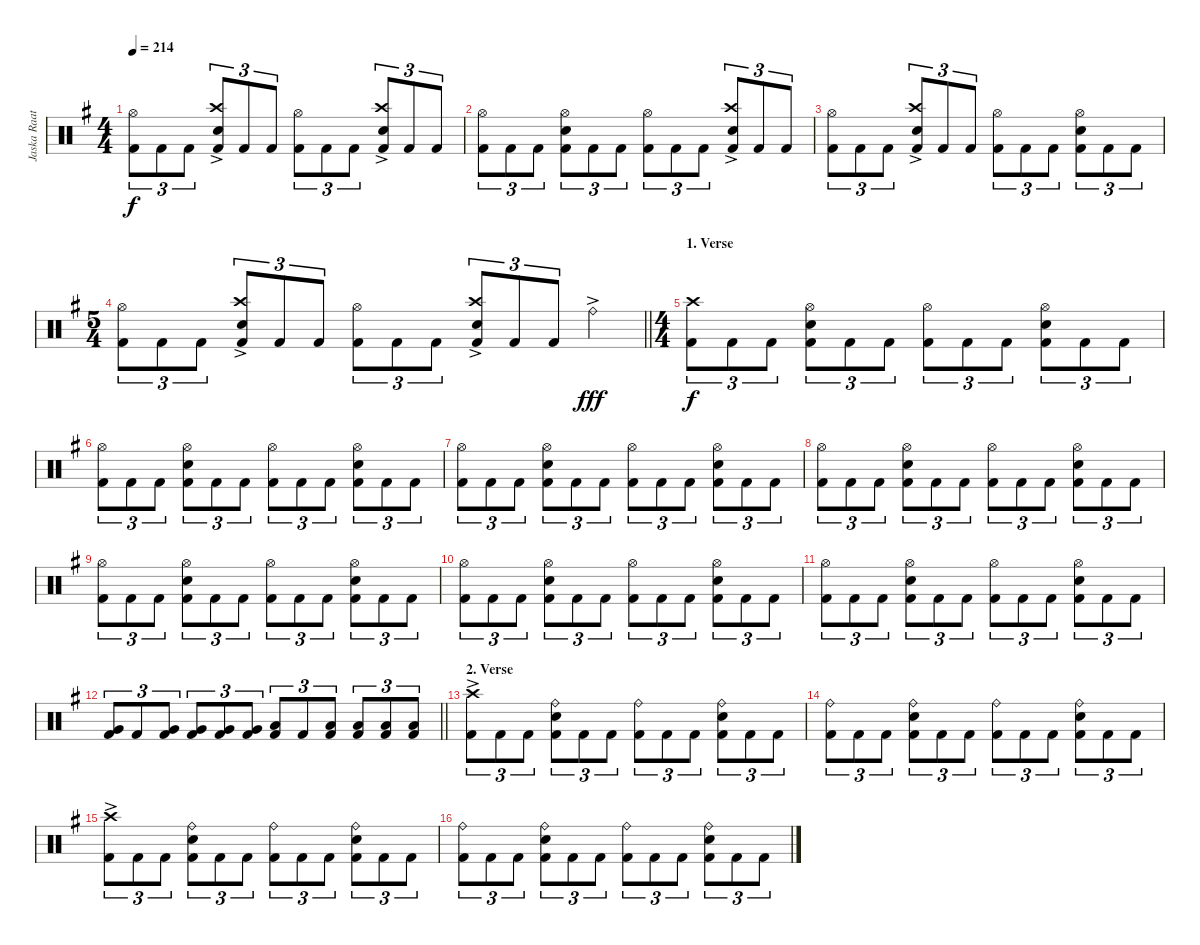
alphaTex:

\track ("Jaska Raatikainen" "Jaska Raat") {instrument percussion}
\staff {score}
\articulation defaults
\ts (4 4)
\tempo 214
\clef neutral
\ks g
("Hi-Hat (open)" "Kick (hit) 2").8{tu (3 2) dy f} "Kick (hit) 2".8{tu (3 2)} "Kick (hit) 2".8{tu (3 2)} ("Crash high (hit)"{ac} "Snare (hit) 2" "Kick (hit) 2").8{tu (3 2)} "Kick (hit) 2".8{tu (3 2)} "Kick (hit) 2".8{tu (3 2)} ("Hi-Hat (open)" "Kick (hit) 2").8{tu (3 2)} "Kick (hit) 2".8{tu (3 2)} "Kick (hit) 2".8{tu (3 2)} ("Crash high (hit)"{ac} "Snare (hit) 2" "Kick (hit) 2").8{tu (3 2)} "Kick (hit) 2".8{tu (3 2)} "Kick (hit) 2".8{tu (3 2)} |
("Hi-Hat (open)" "Kick (hit) 2").8{tu (3 2)} "Kick (hit) 2".8{tu (3 2)} "Kick (hit) 2".8{tu (3 2)} ("Hi-Hat (open)" "Snare (hit) 2" "Kick (hit) 2").8{tu (3 2)} "Kick (hit) 2".8{tu (3 2)} "Kick (hit) 2".8{tu (3 2)} ("Hi-Hat (open)" "Kick (hit) 2").8{tu (3 2)} "Kick (hit) 2".8{tu (3 2)} "Kick (hit) 2".8{tu (3 2)} ("Crash high (hit)"{ac} "Snare (hit) 2" "Kick (hit) 2").8{tu (3 2)} "Kick (hit) 2".8{tu (3 2)} "Kick (hit) 2".8{tu (3 2)} |
("Hi-Hat (open)" "Kick (hit) 2").8{tu (3 2)} "Kick (hit) 2".8{tu (3 2)} "Kick (hit) 2".8{tu (3 2)} ("Crash high (hit)"{ac} "Snare (hit) 2" "Kick (hit) 2").8{tu (3 2)} "Kick (hit) 2".8{tu (3 2)} "Kick (hit) 2".8{tu (3 2)} ("Hi-Hat (open)" "Kick (hit) 2").8{tu (3 2)} "Kick (hit) 2".8{tu (3 2)} "Kick (hit) 2".8{tu (3 2)} ("Hi-Hat (open)" "Snare (hit) 2" "Kick (hit) 2").8{tu (3 2)} "Kick (hit) 2".8{tu (3 2)} "Kick (hit) 2".8{tu (3 2)} |
\ts (5 4)
\barLineRight lightlight
("Hi-Hat (open)" "Kick (hit) 2").8{tu (3 2)} "Kick (hit) 2".8{tu (3 2)} "Kick (hit) 2".8{tu (3 2)} ("Crash high (hit)"{ac} "Snare (hit) 2" "Kick (hit) 2").8{tu (3 2)} "Kick (hit) 2".8{tu (3 2)} "Kick (hit) 2".8{tu (3 2)} ("Hi-Hat (open)" "Kick (hit) 2").8{tu (3 2)} "Kick (hit) 2".8{tu (3 2)} "Kick (hit) 2".8{tu (3 2)} ("Crash high (hit)"{ac} "Snare (hit) 2" "Kick (hit) 2").8{tu (3 2)} "Kick (hit) 2".8{tu (3 2)} "Kick (hit) 2".8{tu (3 2)} "Ride (bell)"{ac}.4{dy fff} |
\ts (4 4)
\section ("" "1. Verse")
("Crash high (hit)" "Kick (hit) 2").8{tu (3 2) dy f} "Kick (hit) 2".8{tu (3 2)} "Kick (hit) 2".8{tu (3 2)} ("Hi-Hat (open)" "Snare (hit) 2" "Kick (hit) 2").8{tu (3 2)} "Kick (hit) 2".8{tu (3 2)} "Kick (hit) 2".8{tu (3 2)} ("Hi-Hat (open)" "Kick (hit) 2").8{tu (3 2)} "Kick (hit) 2".8{tu (3 2)} "Kick (hit) 2".8{tu (3 2)} ("Hi-Hat (open)" "Snare (hit) 2" "Kick (hit) 2").8{tu (3 2)} "Kick (hit) 2".8{tu (3 2)} "Kick (hit) 2".8{tu (3 2)} |
("Hi-Hat (open)" "Kick (hit) 2").8{tu (3 2)} "Kick (hit) 2".8{tu (3 2)} "Kick (hit) 2".8{tu (3 2)} ("Hi-Hat (open)" "Snare (hit) 2" "Kick (hit) 2").8{tu (3 2)} "Kick (hit) 2".8{tu (3 2)} "Kick (hit) 2".8{tu (3 2)} ("Hi-Hat (open)" "Kick (hit) 2").8{tu (3 2)} "Kick (hit) 2".8{tu (3 2)} "Kick (hit) 2".8{tu (3 2)} ("Hi-Hat (open)" "Snare (hit) 2" "Kick (hit) 2").8{tu (3 2)} "Kick (hit) 2".8{tu (3 2)} "Kick (hit) 2".8{tu (3 2)} |
("Hi-Hat (open)" "Kick (hit) 2").8{tu (3 2)} "Kick (hit) 2".8{tu (3 2)} "Kick (hit) 2".8{tu (3 2)} ("Hi-Hat (open)" "Snare (hit) 2" "Kick (hit) 2").8{tu (3 2)} "Kick (hit) 2".8{tu (3 2)} "Kick (hit) 2".8{tu (3 2)} ("Hi-Hat (open)" "Kick (hit) 2").8{tu (3 2)} "Kick (hit) 2".8{tu (3 2)} "Kick (hit) 2".8{tu (3 2)} ("Hi-Hat (open)" "Snare (hit) 2" "Kick (hit) 2").8{tu (3 2)} "Kick (hit) 2".8{tu (3 2)} "Kick (hit) 2".8{tu (3 2)} |
("Hi-Hat (open)" "Kick (hit) 2").8{tu (3 2)} "Kick (hit) 2".8{tu (3 2)} "Kick (hit) 2".8{tu (3 2)} ("Hi-Hat (open)" "Snare (hit) 2" "Kick (hit) 2").8{tu (3 2)} "Kick (hit) 2".8{tu (3 2)} "Kick (hit) 2".8{tu (3 2)} ("Hi-Hat (open)" "Kick (hit) 2").8{tu (3 2)} "Kick (hit) 2".8{tu (3 2)} "Kick (hit) 2".8{tu (3 2)} ("Hi-Hat (open)" "Snare (hit) 2" "Kick (hit) 2").8{tu (3 2)} "Kick (hit) 2".8{tu (3 2)} "Kick (hit) 2".8{tu (3 2)} |
("Hi-Hat (open)" "Kick (hit) 2").8{tu (3 2)} "Kick (hit) 2".8{tu (3 2)} "Kick (hit) 2".8{tu (3 2)} ("Hi-Hat (open)" "Snare (hit) 2" "Kick (hit) 2").8{tu (3 2)} "Kick (hit) 2".8{tu (3 2)} "Kick (hit) 2".8{tu (3 2)} ("Hi-Hat (open)" "Kick (hit) 2").8{tu (3 2)} "Kick (hit) 2".8{tu (3 2)} "Kick (hit) 2".8{tu (3 2)} ("Hi-Hat (open)" "Snare (hit) 2" "Kick (hit) 2").8{tu (3 2)} "Kick (hit) 2".8{tu (3 2)} "Kick (hit) 2".8{tu (3 2)} |
("Hi-Hat (open)" "Kick (hit) 2").8{tu (3 2)} "Kick (hit) 2".8{tu (3 2)} "Kick (hit) 2".8{tu (3 2)} ("Hi-Hat (open)" "Snare (hit) 2" "Kick (hit) 2").8{tu (3 2)} "Kick (hit) 2".8{tu (3 2)} "Kick (hit) 2".8{tu (3 2)} ("Hi-Hat (open)" "Kick (hit) 2").8{tu (3 2)} "Kick (hit) 2".8{tu (3 2)} "Kick (hit) 2".8{tu (3 2)} ("Hi-Hat (open)" "Snare (hit) 2" "Kick (hit) 2").8{tu (3 2)} "Kick (hit) 2".8{tu (3 2)} "Kick (hit) 2".8{tu (3 2)} |
("Hi-Hat (open)" "Kick (hit) 2").8{tu (3 2)} "Kick (hit) 2".8{tu (3 2)} "Kick (hit) 2".8{tu (3 2)} ("Hi-Hat (open)" "Snare (hit) 2" "Kick (hit) 2").8{tu (3 2)} "Kick (hit) 2".8{tu (3 2)} "Kick (hit) 2".8{tu (3 2)} ("Hi-Hat (open)" "Kick (hit) 2").8{tu (3 2)} "Kick (hit) 2".8{tu (3 2)} "Kick (hit) 2".8{tu (3 2)} ("Hi-Hat (open)" "Snare (hit) 2" "Kick (hit) 2").8{tu (3 2)} "Kick (hit) 2".8{tu (3 2)} "Kick (hit) 2".8{tu (3 2)} |
\barLineRight lightlight
("Very Low Tom (hit)" "Kick (hit) 2").8{tu (3 2)} "Kick (hit) 2".8{tu (3 2)} ("Very Low Tom (hit)" "Kick (hit) 2").8{tu (3 2)} ("Very Low Tom (hit)" "Kick (hit) 2").8{tu (3 2)} ("Very Low Tom (hit)" "Kick (hit) 2").8{tu (3 2)} ("Very Low Tom (hit)" "Kick (hit) 2").8{tu (3 2)} ("Low Floor Tom (hit)" "Kick (hit) 2").8{tu (3 2)} "Kick (hit) 2".8{tu (3 2)} ("Low Floor Tom (hit)" "Kick (hit) 2").8{tu (3 2)} ("Low Floor Tom (hit)" "Kick (hit) 2").8{tu (3 2)} ("Low Floor Tom (hit)" "Kick (hit) 2").8{tu (3 2)} ("Low Floor Tom (hit)" "Kick (hit) 2").8{tu (3 2)} |
\section ("" "2. Verse")
("Crash high (hit)"{ac} "Kick (hit) 2").8{tu (3 2)} "Kick (hit) 2".8{tu (3 2)} "Kick (hit) 2".8{tu (3 2)} ("Ride (bell)" "Snare (hit) 2" "Kick (hit) 2").8{tu (3 2)} "Kick (hit) 2".8{tu (3 2)} "Kick (hit) 2".8{tu (3 2)} ("Ride (bell)" "Kick (hit) 2").8{tu (3 2)} "Kick (hit) 2".8{tu (3 2)} "Kick (hit) 2".8{tu (3 2)} ("Ride (bell)" "Snare (hit) 2" "Kick (hit) 2").8{tu (3 2)} "Kick (hit) 2".8{tu (3 2)} "Kick (hit) 2".8{tu (3 2)} |
("Ride (bell)" "Kick (hit) 2").8{tu (3 2)} "Kick (hit) 2".8{tu (3 2)} "Kick (hit) 2".8{tu (3 2)} ("Ride (bell)" "Snare (hit) 2" "Kick (hit) 2").8{tu (3 2)} "Kick (hit) 2".8{tu (3 2)} "Kick (hit) 2".8{tu (3 2)} ("Ride (bell)" "Kick (hit) 2").8{tu (3 2)} "Kick (hit) 2".8{tu (3 2)} "Kick (hit) 2".8{tu (3 2)} ("Ride (bell)" "Snare (hit) 2" "Kick (hit) 2").8{tu (3 2)} "Kick (hit) 2".8{tu (3 2)} "Kick (hit) 2".8{tu (3 2)} |
("Crash high (hit)"{ac} "Kick (hit) 2").8{tu (3 2)} "Kick (hit) 2".8{tu (3 2)} "Kick (hit) 2".8{tu (3 2)} ("Ride (bell)" "Snare (hit) 2" "Kick (hit) 2").8{tu (3 2)} "Kick (hit) 2".8{tu (3 2)} "Kick (hit) 2".8{tu (3 2)} ("Ride (bell)" "Kick (hit) 2").8{tu (3 2)} "Kick (hit) 2".8{tu (3 2)} "Kick (hit) 2".8{tu (3 2)} ("Ride (bell)" "Snare (hit) 2" "Kick (hit) 2").8{tu (3 2)} "Kick (hit) 2".8{tu (3 2)} "Kick (hit) 2".8{tu (3 2)} |
("Ride (bell)" "Kick (hit) 2").8{tu (3 2)} "Kick (hit) 2".8{tu (3 2)} "Kick (hit) 2".8{tu (3 2)} ("Ride (bell)" "Snare (hit) 2" "Kick (hit) 2").8{tu (3 2)} "Kick (hit) 2".8{tu (3 2)} "Kick (hit) 2".8{tu (3 2)} ("Ride (bell)" "Kick (hit) 2").8{tu (3 2)} "Kick (hit) 2".8{tu (3 2)} "Kick (hit) 2".8{tu (3 2)} ("Ride (bell)" "Snare (hit) 2" "Kick (hit) 2").8{tu (3 2)} "Kick (hit) 2".8{tu (3 2)} "Kick (hit) 2".8{tu (3 2)}
